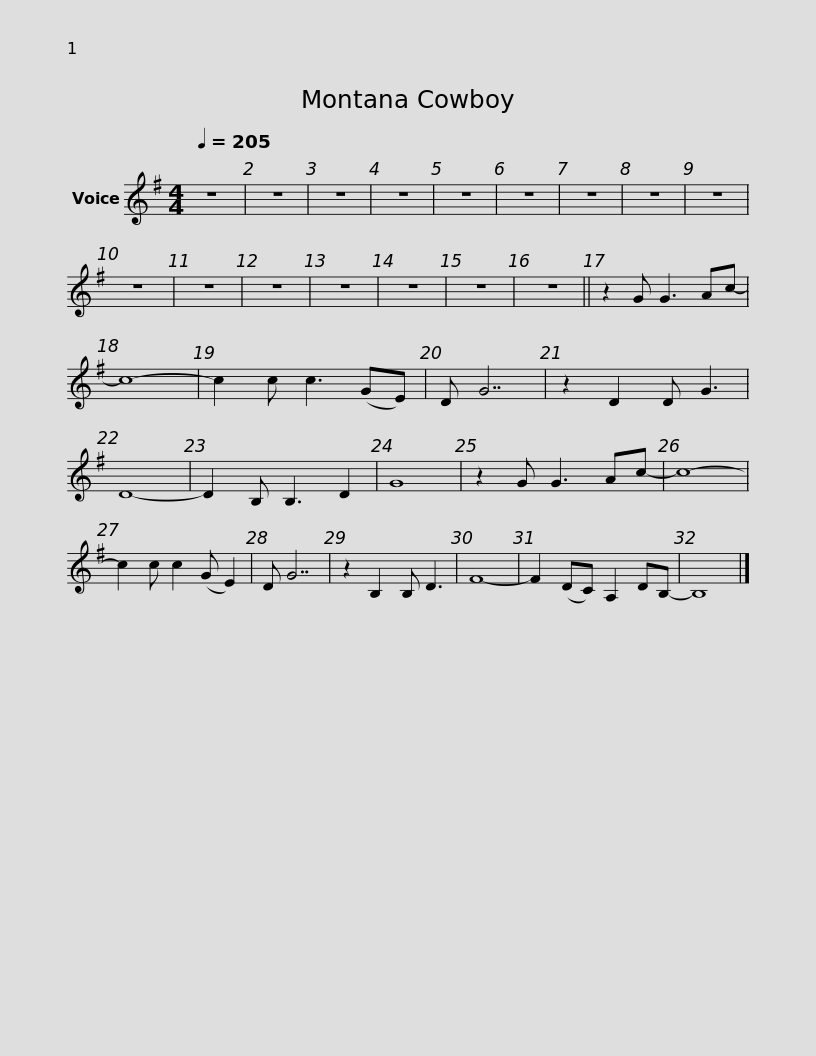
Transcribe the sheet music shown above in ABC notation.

X:1
L:1/8
Q:1/4=205
M:4/4
I:linebreak $
K:G
V:1 treble
V:1
 z8 | z8 | z8 | z8 | z8 | %5
 z8 | z8 | z8 | z8 | z8 | %10
 z8 | z8 | z8 | z8 | z8 | %15
 z8 || z2 G G3 Ac- |$ c8- | c2 c c3 (GE) | D G7 | %20
 z2 D2 D G3 | D8- | D2 B, B,3 D2 | G8 | z2 G G3 Ac- | %25
 c8- | c2 c c2 (G E2) | D G7 |$ z2 B,2 B, D3 | F8- | %30
 F2 (DC) A,2 DB,- | B,8 |] %32
